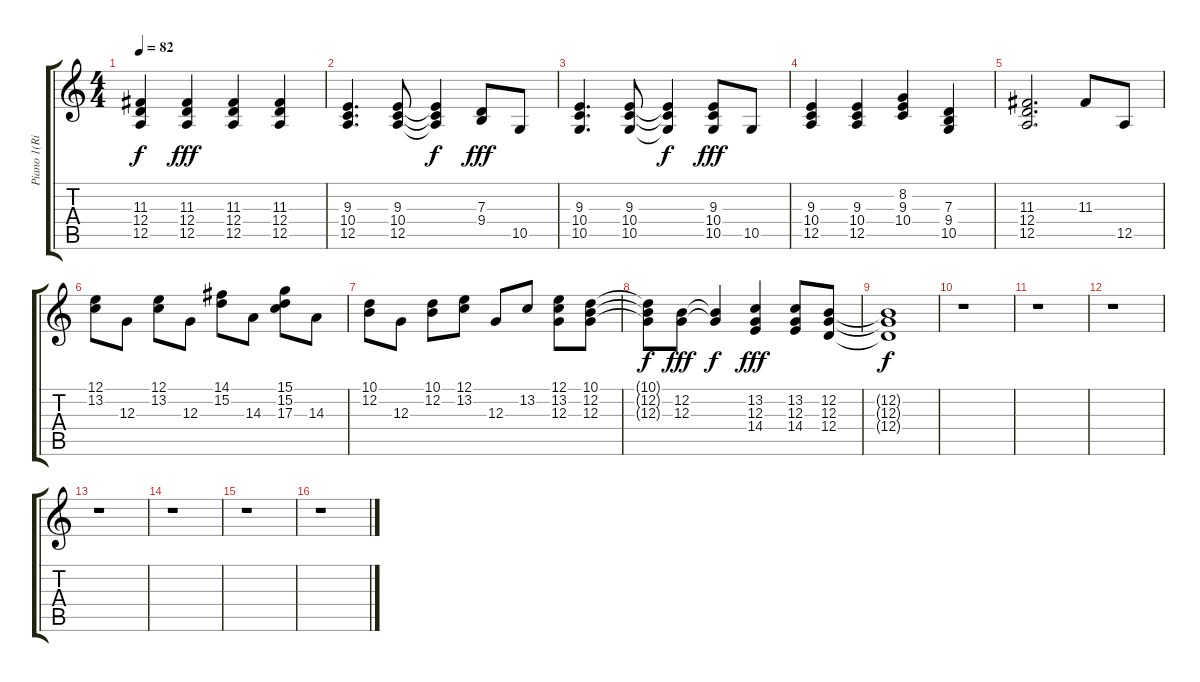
\track ("Piano 1(Right Hand)" "Piano 1(Ri") {instrument acousticgrandpiano}
\staff {score tabs}
\tuning (E4 B3 G3 D3 A2 E2) {hide}
\ts (4 4)
\tempo 82
\clef g2
\ks c
(11.3{t} 12.4{t} 12.5{t}).4{dy f} (11.3 12.4 12.5).4{dy fff} (11.3 12.4 12.5).4 (11.3 12.4 12.5).4 |
(9.3 10.4 12.5).4{d} (9.3 10.4 12.5).8 (9.3{t} 10.4{t} 12.5{t}).4{dy f} (7.3 9.4).8{dy fff} 10.5.8 |
(9.3 10.4 10.5).4{d} (9.3 10.4 10.5).8 (9.3{t} 10.4{t} 10.5{t}).4{dy f} (9.3 10.4 10.5).8{dy fff} 10.5.8 |
(9.3 10.4 12.5).4 (9.3 10.4 12.5).4 (8.2 9.3 10.4).4 (7.3 9.4 10.5).4 |
(11.3 12.4 12.5).2{d} 11.3.8 12.5.8 |
(12.1 13.2).8 12.3.8 (12.1 13.2).8 12.3.8 (14.1 15.2).8 14.3.8 (15.1 15.2 17.3).8 14.3.8 |
(10.1 12.2).8 12.3.8 (10.1 12.2).8 (12.1 13.2).8 12.3.8 13.2.8 (12.1 13.2 12.3).8 (10.1 12.2 12.3).8 |
(10.1{t} 12.2{t} 12.3{t}).8{dy f} (12.2 12.3).8{dy fff} (12.2{t} 12.3{t}).4{dy f} (13.2 12.3 14.4).4{dy fff} (13.2 12.3 14.4).8 (12.2 12.3 12.4).8 |
(12.2{t} 12.3{t} 12.4{t}).1{dy f} |
r.1 |
r.1 |
r.1 |
r.1 |
r.1 |
r.1 |
r.1
